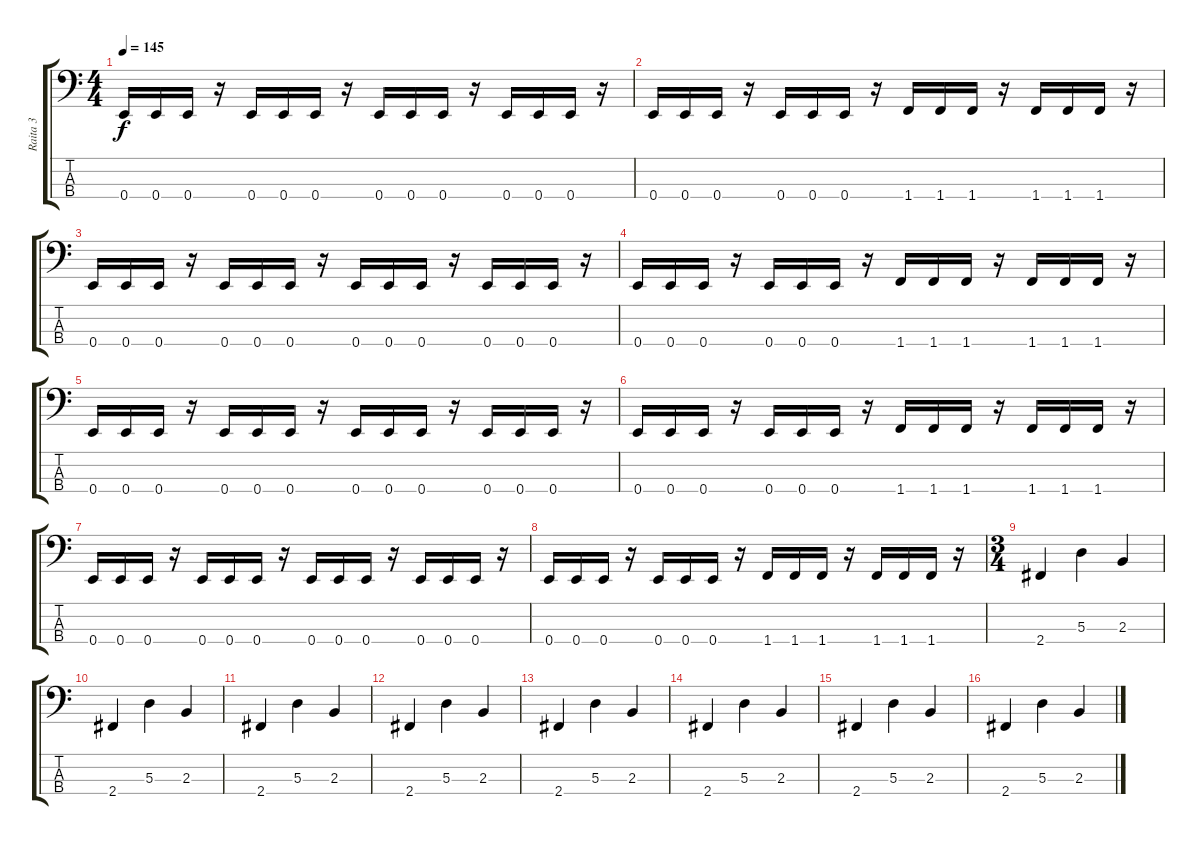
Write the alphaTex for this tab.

\track ("Raita 3" "Raita 3") {instrument acousticguitarnylon}
\staff {score tabs}
\tuning (G2 D2 A1 E1) {hide}
\ts (4 4)
\tempo 145
\clef f4
\ks c
0.4.16{dy f instrument acousticguitarnylon} 0.4.16 0.4.16 r.16 0.4.16 0.4.16 0.4.16 r.16 0.4.16 0.4.16 0.4.16 r.16 0.4.16 0.4.16 0.4.16 r.16 |
0.4.16 0.4.16 0.4.16 r.16 0.4.16 0.4.16 0.4.16 r.16 1.4.16 1.4.16 1.4.16 r.16 1.4.16 1.4.16 1.4.16 r.16 |
0.4.16 0.4.16 0.4.16 r.16 0.4.16 0.4.16 0.4.16 r.16 0.4.16 0.4.16 0.4.16 r.16 0.4.16 0.4.16 0.4.16 r.16 |
0.4.16 0.4.16 0.4.16 r.16 0.4.16 0.4.16 0.4.16 r.16 1.4.16 1.4.16 1.4.16 r.16 1.4.16 1.4.16 1.4.16 r.16 |
0.4.16 0.4.16 0.4.16 r.16 0.4.16 0.4.16 0.4.16 r.16 0.4.16 0.4.16 0.4.16 r.16 0.4.16 0.4.16 0.4.16 r.16 |
0.4.16 0.4.16 0.4.16 r.16 0.4.16 0.4.16 0.4.16 r.16 1.4.16 1.4.16 1.4.16 r.16 1.4.16 1.4.16 1.4.16 r.16 |
0.4.16 0.4.16 0.4.16 r.16 0.4.16 0.4.16 0.4.16 r.16 0.4.16 0.4.16 0.4.16 r.16 0.4.16 0.4.16 0.4.16 r.16 |
0.4.16 0.4.16 0.4.16 r.16 0.4.16 0.4.16 0.4.16 r.16 1.4.16 1.4.16 1.4.16 r.16 1.4.16 1.4.16 1.4.16 r.16 |
\ts (3 4)
2.4.4 5.3.4 2.3.4 |
2.4.4 5.3.4 2.3.4 |
2.4.4 5.3.4 2.3.4 |
2.4.4 5.3.4 2.3.4 |
2.4.4 5.3.4 2.3.4 |
2.4.4 5.3.4 2.3.4 |
2.4.4 5.3.4 2.3.4 |
2.4.4 5.3.4 2.3.4
